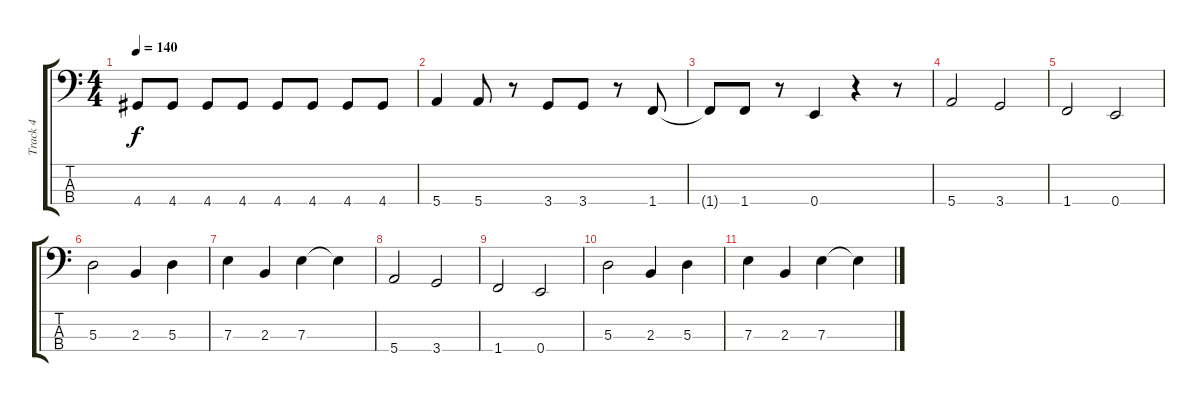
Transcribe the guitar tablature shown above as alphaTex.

\track ("Track 4" "Track 4") {instrument electricbassfinger}
\staff {score tabs}
\tuning (G2 D2 A1 E1) {hide}
\ts (4 4)
\tempo 140
\clef f4
\ks c
4.4.8{dy f} 4.4.8 4.4.8 4.4.8 4.4.8 4.4.8 4.4.8 4.4.8 |
5.4.4 5.4.8 r.8 3.4.8 3.4.8 r.8 1.4.8 |
1.4{t}.8 1.4.8 r.8 0.4.4 r.4 r.8 |
5.4.2 3.4.2 |
1.4.2 0.4.2 |
5.3.2 2.3.4 5.3.4 |
7.3.4 2.3.4 7.3.4 7.3{t}.4 |
5.4.2 3.4.2 |
1.4.2 0.4.2 |
5.3.2 2.3.4 5.3.4 |
7.3.4 2.3.4 7.3.4 7.3{t}.4
